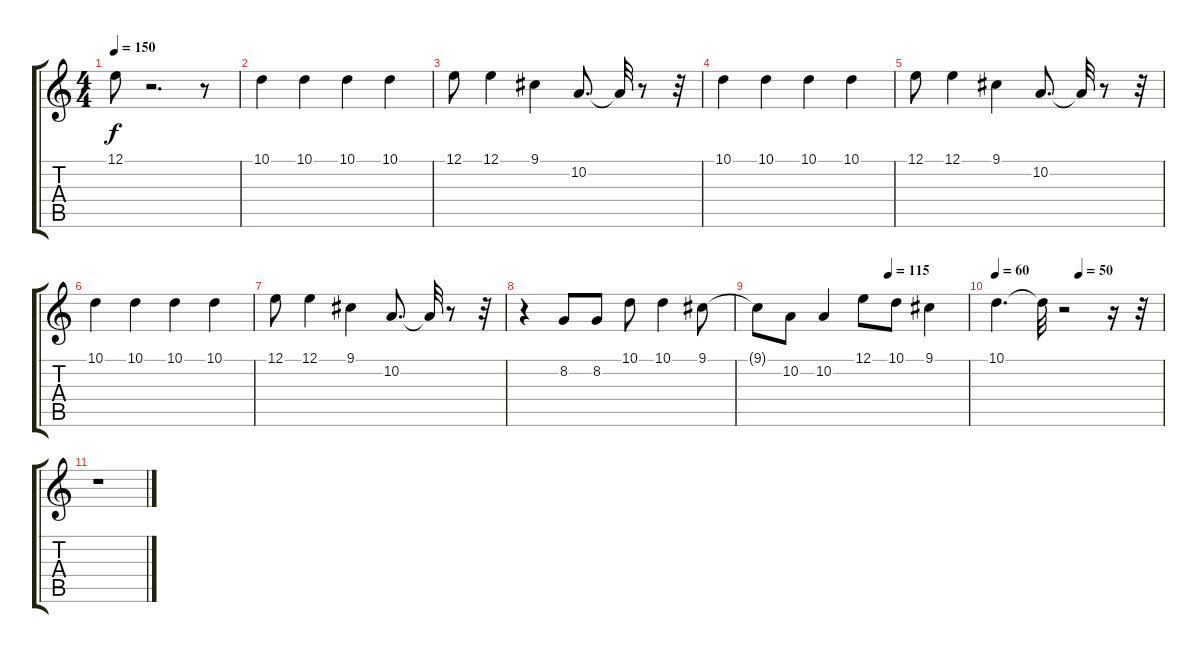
\track "" {instrument clarinet}
\staff {score tabs}
\tuning (E4 B3 G3 D3 A2 E2) {hide}
\ts (4 4)
\tempo 150
\clef g2
\ks c
12.1{t}.8{dy f} r.2{d} r.8 |
10.1.4 10.1.4 10.1.4 10.1.4 |
12.1.8 12.1.4 9.1.4 10.2.8{d} 10.2{t}.32 r.8 r.32 |
10.1.4 10.1.4 10.1.4 10.1.4 |
12.1.8 12.1.4 9.1.4 10.2.8{d} 10.2{t}.32 r.8 r.32 |
10.1.4 10.1.4 10.1.4 10.1.4 |
12.1.8 12.1.4 9.1.4 10.2.8{d} 10.2{t}.32 r.8 r.32 |
r.4 8.2.8 8.2.8 10.1.8 10.1.4 9.1.8 |
\tempo (115 0.625)
9.1{t}.8 10.2.8 10.2.4 12.1.8 10.1.8 9.1.4 |
\tempo 60
\tempo (50 0.5)
10.1.4{d} 10.1{t}.32 r.2 r.16 r.32 |
r.1
